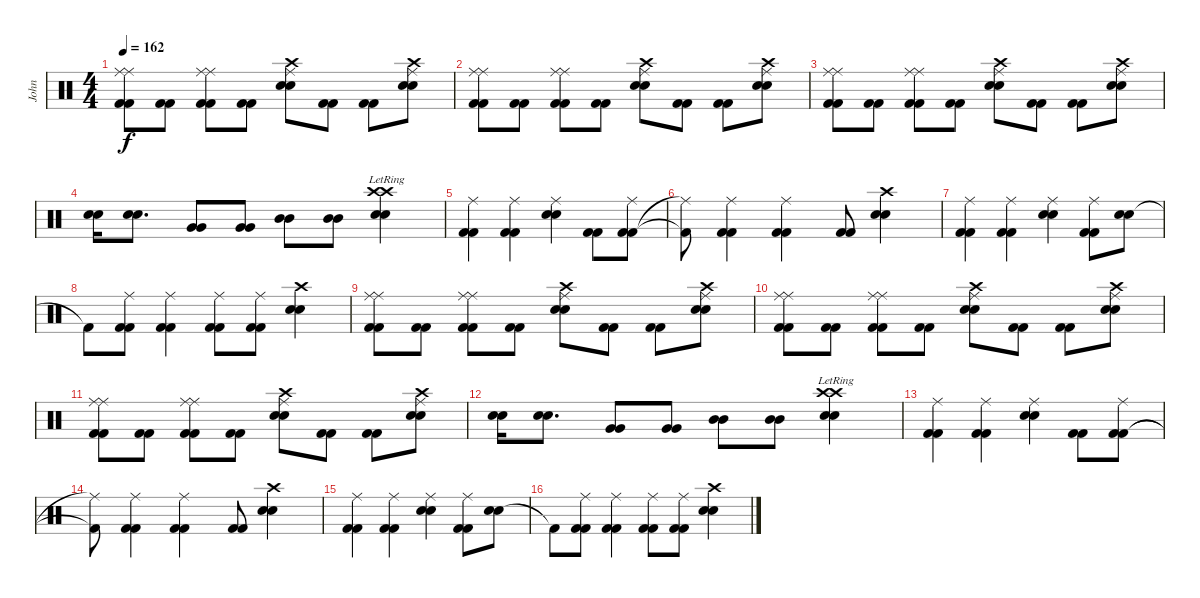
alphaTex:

\track ("John" "John") {instrument percussion}
\staff {score}
\articulation defaults
\ts (4 4)
\tempo 162
\clef neutral
\ks c
("Kick (hit) 2" "Kick (hit) 2" "Ride (middle)" "Ride (middle)").8{dy f} ("Kick (hit) 2" "Kick (hit) 2").8 ("Kick (hit) 2" "Kick (hit) 2" "Ride (middle)" "Ride (middle)").8 ("Kick (hit) 2" "Kick (hit) 2").8 ("Snare (hit) 2" "Snare (hit) 2" "Crash high (hit)" "Ride (middle)").8 ("Kick (hit) 2" "Kick (hit) 2").8 ("Kick (hit) 2" "Kick (hit) 2").8 ("Snare (hit) 2" "Snare (hit) 2" "Crash high (hit)" "Ride (middle)").8 |
("Kick (hit) 2" "Kick (hit) 2" "Ride (middle)" "Ride (middle)").8 ("Kick (hit) 2" "Kick (hit) 2").8 ("Kick (hit) 2" "Kick (hit) 2" "Ride (middle)" "Ride (middle)").8 ("Kick (hit) 2" "Kick (hit) 2").8 ("Snare (hit) 2" "Snare (hit) 2" "Crash high (hit)" "Ride (middle)").8 ("Kick (hit) 2" "Kick (hit) 2").8 ("Kick (hit) 2" "Kick (hit) 2").8 ("Snare (hit) 2" "Snare (hit) 2" "Crash high (hit)" "Ride (middle)").8 |
("Kick (hit) 2" "Kick (hit) 2" "Ride (middle)" "Ride (middle)").8 ("Kick (hit) 2" "Kick (hit) 2").8 ("Kick (hit) 2" "Kick (hit) 2" "Ride (middle)" "Ride (middle)").8 ("Kick (hit) 2" "Kick (hit) 2").8 ("Snare (hit) 2" "Snare (hit) 2" "Crash high (hit)" "Ride (middle)").8 ("Kick (hit) 2" "Kick (hit) 2").8 ("Kick (hit) 2" "Kick (hit) 2").8 ("Snare (hit) 2" "Snare (hit) 2" "Crash high (hit)" "Ride (middle)").8 |
("Snare (hit) 2" "Snare (hit) 2").16 ("Snare (hit) 2" "Snare (hit) 2").8{d} ("Very Low Tom (hit)" "Very Low Tom (hit)").8 ("Very Low Tom (hit)" "Very Low Tom (hit)").8 ("Mid Tom (hit)" "Mid Tom (hit)").8 ("Mid Tom (hit)" "Mid Tom (hit)").8 ("Snare (hit) 2" "Snare (hit) 2" "Crash high (hit)" "Crash high (hit)"{lr}).4 |
("Kick (hit) 2" "Kick (hit) 2" "Ride (middle)").4 ("Kick (hit) 2" "Kick (hit) 2" "Ride (middle)").4 ("Snare (hit) 2" "Snare (hit) 2" "Ride (middle)").4 ("Kick (hit) 2" "Kick (hit) 2").8 ("Kick (hit) 2" "Kick (hit) 2" "Ride (middle)").8 |
("Kick (hit) 2"{t} "Ride (middle)"{t}).8 ("Kick (hit) 2" "Kick (hit) 2" "Ride (middle)").4 ("Kick (hit) 2" "Kick (hit) 2" "Ride (middle)").4 ("Kick (hit) 2" "Kick (hit) 2").8 ("Snare (hit) 2" "Snare (hit) 2" "Crash high (hit)").4 |
("Kick (hit) 2" "Kick (hit) 2" "Ride (middle)").4 ("Kick (hit) 2" "Kick (hit) 2" "Ride (middle)").4 ("Snare (hit) 2" "Snare (hit) 2" "Ride (middle)").4 ("Kick (hit) 2" "Kick (hit) 2" "Ride (middle)").8 ("Snare (hit) 2" "Snare (hit) 2").8 |
"Kick (hit) 2"{t}.8 ("Kick (hit) 2" "Kick (hit) 2" "Ride (middle)").8 ("Kick (hit) 2" "Kick (hit) 2" "Ride (middle)").4 ("Kick (hit) 2" "Kick (hit) 2" "Ride (middle)").8 ("Kick (hit) 2" "Kick (hit) 2" "Ride (middle)").8 ("Snare (hit) 2" "Snare (hit) 2" "Crash high (hit)").4 |
("Kick (hit) 2" "Kick (hit) 2" "Ride (middle)" "Ride (middle)").8 ("Kick (hit) 2" "Kick (hit) 2").8 ("Kick (hit) 2" "Kick (hit) 2" "Ride (middle)" "Ride (middle)").8 ("Kick (hit) 2" "Kick (hit) 2").8 ("Snare (hit) 2" "Snare (hit) 2" "Crash high (hit)" "Ride (middle)").8 ("Kick (hit) 2" "Kick (hit) 2").8 ("Kick (hit) 2" "Kick (hit) 2").8 ("Snare (hit) 2" "Snare (hit) 2" "Crash high (hit)" "Ride (middle)").8 |
("Kick (hit) 2" "Kick (hit) 2" "Ride (middle)" "Ride (middle)").8 ("Kick (hit) 2" "Kick (hit) 2").8 ("Kick (hit) 2" "Kick (hit) 2" "Ride (middle)" "Ride (middle)").8 ("Kick (hit) 2" "Kick (hit) 2").8 ("Snare (hit) 2" "Snare (hit) 2" "Crash high (hit)" "Ride (middle)").8 ("Kick (hit) 2" "Kick (hit) 2").8 ("Kick (hit) 2" "Kick (hit) 2").8 ("Snare (hit) 2" "Snare (hit) 2" "Crash high (hit)" "Ride (middle)").8 |
("Kick (hit) 2" "Kick (hit) 2" "Ride (middle)" "Ride (middle)").8 ("Kick (hit) 2" "Kick (hit) 2").8 ("Kick (hit) 2" "Kick (hit) 2" "Ride (middle)" "Ride (middle)").8 ("Kick (hit) 2" "Kick (hit) 2").8 ("Snare (hit) 2" "Snare (hit) 2" "Crash high (hit)" "Ride (middle)").8 ("Kick (hit) 2" "Kick (hit) 2").8 ("Kick (hit) 2" "Kick (hit) 2").8 ("Snare (hit) 2" "Snare (hit) 2" "Crash high (hit)" "Ride (middle)").8 |
("Snare (hit) 2" "Snare (hit) 2").16 ("Snare (hit) 2" "Snare (hit) 2").8{d} ("Very Low Tom (hit)" "Very Low Tom (hit)").8 ("Very Low Tom (hit)" "Very Low Tom (hit)").8 ("Mid Tom (hit)" "Mid Tom (hit)").8 ("Mid Tom (hit)" "Mid Tom (hit)").8 ("Snare (hit) 2" "Snare (hit) 2" "Crash high (hit)" "Crash high (hit)"{lr}).4 |
("Kick (hit) 2" "Kick (hit) 2" "Ride (middle)").4 ("Kick (hit) 2" "Kick (hit) 2" "Ride (middle)").4 ("Snare (hit) 2" "Snare (hit) 2" "Ride (middle)").4 ("Kick (hit) 2" "Kick (hit) 2").8 ("Kick (hit) 2" "Kick (hit) 2" "Ride (middle)").8 |
("Kick (hit) 2"{t} "Ride (middle)"{t}).8 ("Kick (hit) 2" "Kick (hit) 2" "Ride (middle)").4 ("Kick (hit) 2" "Kick (hit) 2" "Ride (middle)").4 ("Kick (hit) 2" "Kick (hit) 2").8 ("Snare (hit) 2" "Snare (hit) 2" "Crash high (hit)").4 |
("Kick (hit) 2" "Kick (hit) 2" "Ride (middle)").4 ("Kick (hit) 2" "Kick (hit) 2" "Ride (middle)").4 ("Snare (hit) 2" "Snare (hit) 2" "Ride (middle)").4 ("Kick (hit) 2" "Kick (hit) 2" "Ride (middle)").8 ("Snare (hit) 2" "Snare (hit) 2").8 |
"Kick (hit) 2"{t}.8 ("Kick (hit) 2" "Kick (hit) 2" "Ride (middle)").8 ("Kick (hit) 2" "Kick (hit) 2" "Ride (middle)").4 ("Kick (hit) 2" "Kick (hit) 2" "Ride (middle)").8 ("Kick (hit) 2" "Kick (hit) 2" "Ride (middle)").8 ("Snare (hit) 2" "Snare (hit) 2" "Crash high (hit)").4
